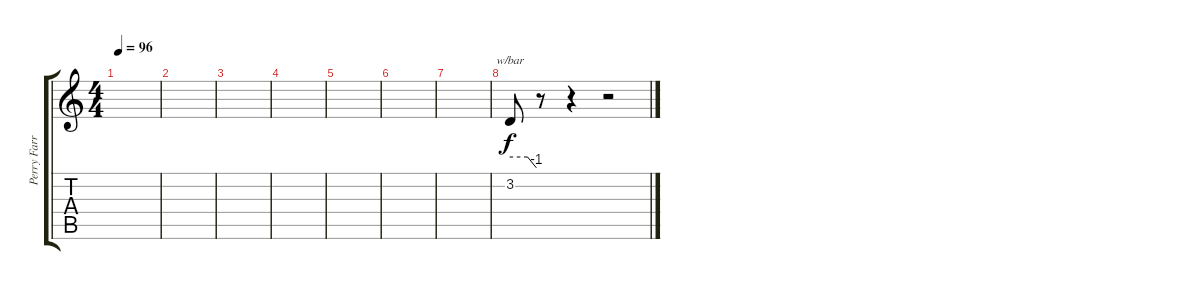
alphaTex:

\track ("Perry Farrell" "Perry Farr") {instrument lead2sawtooth}
\staff {score tabs}
\tuning (E4 B3 G3 D3 A2 E2) {hide}
\ts (4 4)
\tempo 96
\clef g2
\ks c
|
|
|
|
|
|
|
3.2.8{tbe (custom default 0 0 40 0 60 -4)} r.8 r.4 r.2
